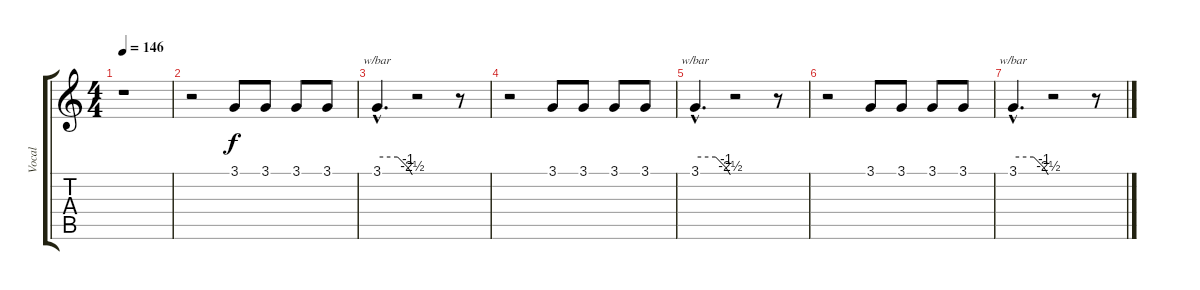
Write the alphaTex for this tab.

\track ("Vocal" "Vocal") {instrument lead2sawtooth}
\staff {score tabs}
\tuning (E4 B3 G3 D3 A2 E2) {hide}
\ts (4 4)
\tempo 146
\clef g2
\ks c
r.1{dy f} |
r.2 3.1.8 3.1.8 3.1.8 3.1.8 |
3.1{hac}.4{d tbe (custom default 0 0 35 0 53 -4 60 -10)} r.2 r.8 |
r.2 3.1.8 3.1.8 3.1.8 3.1.8 |
3.1{hac}.4{d tbe (custom default 0 0 35 0 53 -4 60 -10)} r.2 r.8 |
r.2 3.1.8 3.1.8 3.1.8 3.1.8 |
3.1{hac}.4{d tbe (custom default 0 0 35 0 53 -4 60 -10)} r.2 r.8
